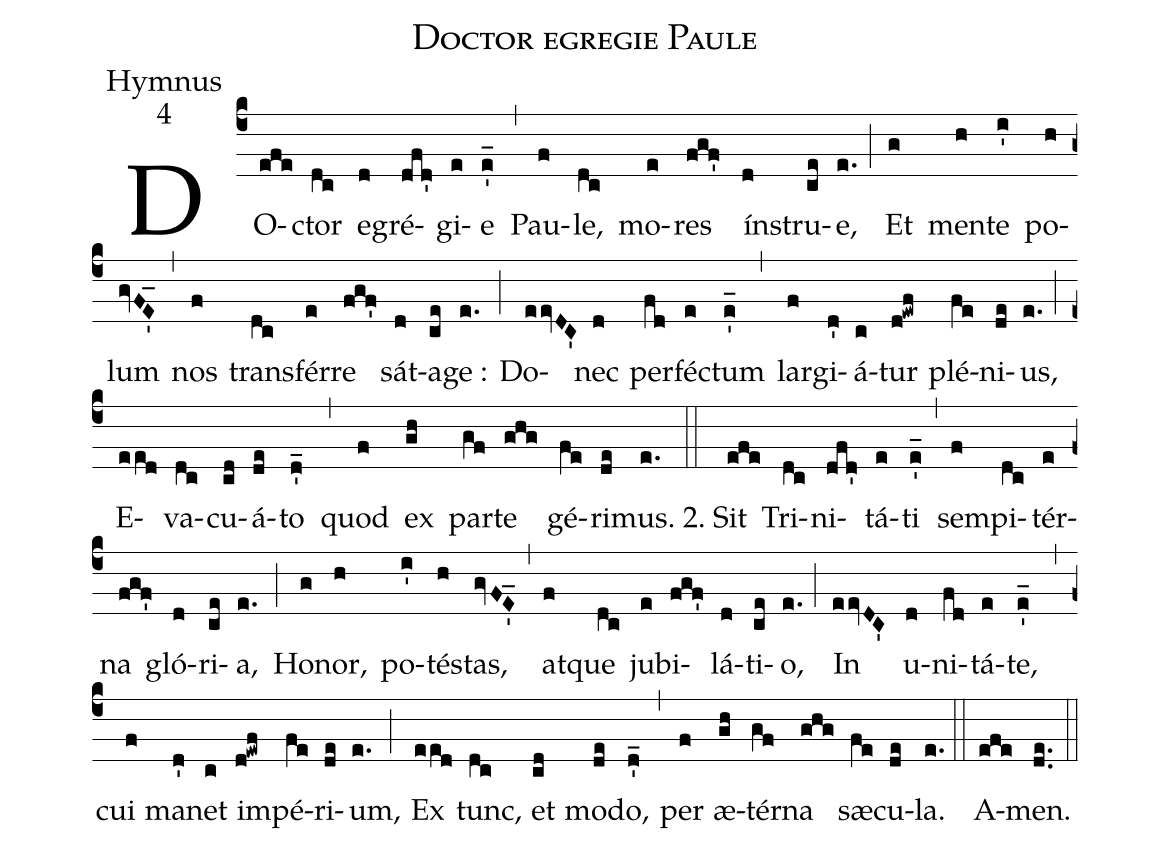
name:Doctor egregie Paule;
office-part:Hymnus;
mode:4;
%%
(c4)DO(efe)ctor(dc) e(d)gré(dfd')gi(e)e(e'_) (,)Pau(f)le,(dc) mo(e)res(fgf') ín(d)stru(ce)e,(e.) (;)Et(g) men(h)te(i') po(h)lum(gvFE'_) (,)nos(f) trans(dc)fér(e)re(fgf') sát(d)a(ce)ge :(e.) (;)Do(eevDC')nec(d) per(fd)féc(e)tum(e'_) (,)lar(f)gi(d')á(c)tur(d!ewf) plé(fe)ni(de)us,(e.) (;)E(eed)va(dc)cu(cd)á(de)to(d'_) (,)quod(f) ex(gh) par(gf)te(ghg) gé(fe)ri(de)mus.(e.) 2.(::)Sit(efe) Tri(dc)ni(dfd')tá(e)ti(e'_) (,)sem(f)pi(dc)tér(e)na(fgf') gló(d)ri(ce)a,(e.) (;)Ho(g)nor,(h) po(i')tés(h)tas,(gvF!E'_) (,)at(f)que(dc) ju(e)bi(fgf')lá(d)ti(ce)o,(e.) (;)In(eevDC') u(d)ni(fd)tá(e)te,(e'_) (,)cui(f) ma(d')net(c) im(d!ewf)pé(fe)ri(de)um,(e.) (;)Ex(eed) tunc,(dc) et(cd) mo(de)do,(d'_) (,)per(f) æ(gh)tér(gf)na(ghg) sæ(fe)cu(de)la.(e.) (::)A(efe)men.(de..) (::)
